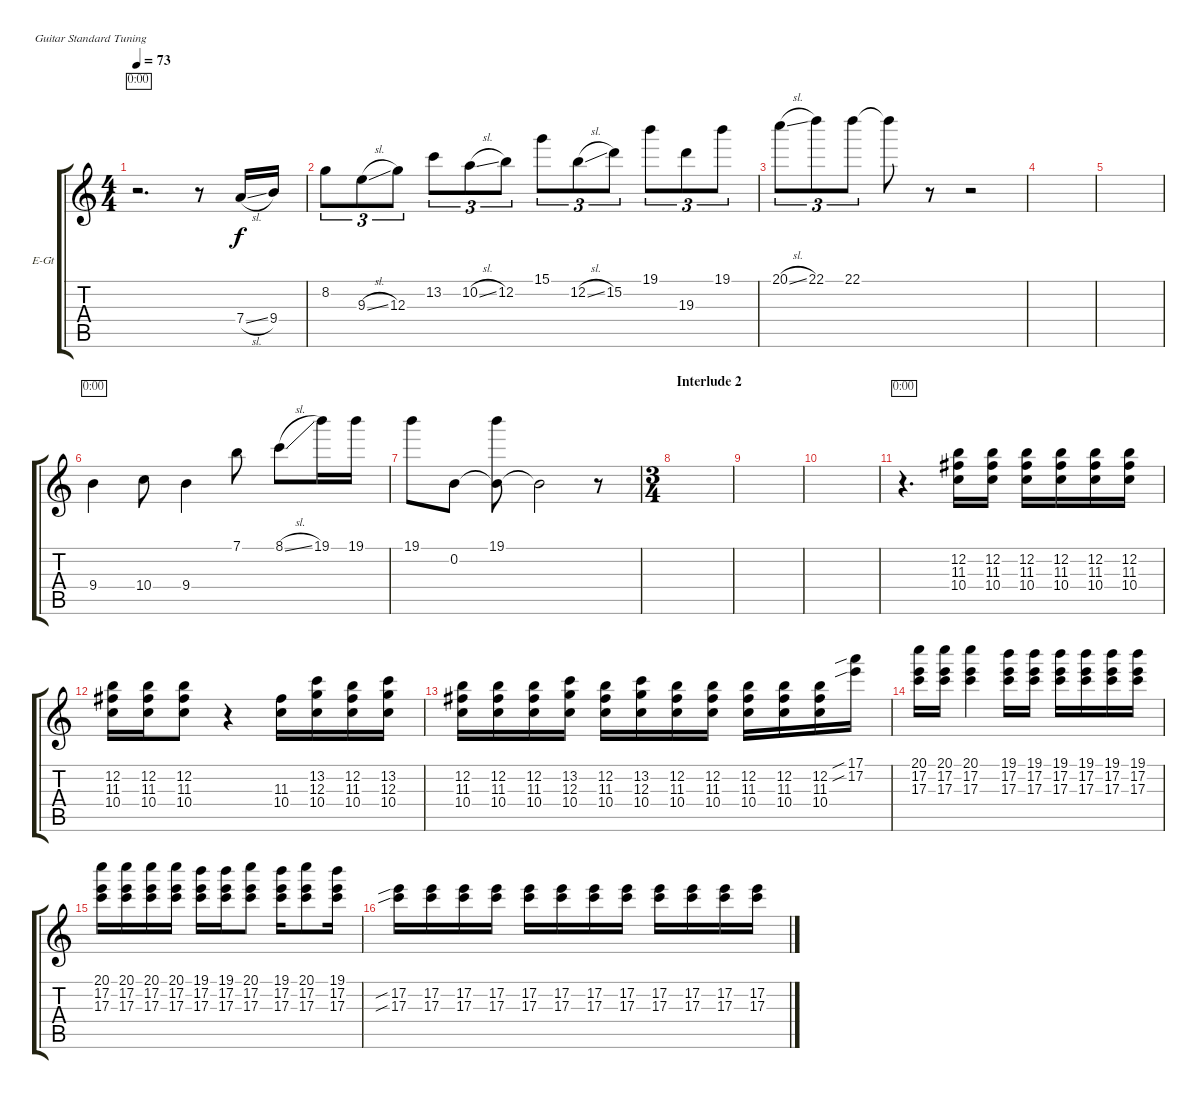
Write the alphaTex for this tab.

\defaultSystemsLayout 4
\bracketExtendMode groupsimilarinstruments
\firstSystemTrackNameOrientation horizontal
\otherSystemsTrackNameOrientation horizontal
\track ("Electric Guitar" "E-Gt") {instrument overdrivenguitar}
\staff {score tabs}
\tuning (E4 B3 G3 D3 A2 E2)
\ts (4 4)
\tempo 73
\clef g2
\ks c
r.2{d dy f timer} r.8 7.4{sl}.16 9.4.16 |
8.2.8{tu (3 2)} 9.3{sl}.8{tu (3 2)} 12.3.8{tu (3 2)} 13.2.8{tu (3 2)} 10.2{sl}.8{tu (3 2)} 12.2.8{tu (3 2)} 15.1.8{tu (3 2)} 12.2{sl}.8{tu (3 2)} 15.2.8{tu (3 2)} 19.1.8{tu (3 2)} 19.3.8{tu (3 2)} 19.1.8{tu (3 2)} |
20.1{sl}.8{tu (3 2)} 22.1.8{tu (3 2)} 22.1.8{tu (3 2)} 22.1{t}.8 r.8 r.2 |
|
|
9.4.4{timer} 10.4.8 9.4.4 7.1.8 8.1{sl}.8 19.1.16 19.1.16 |
19.1.8 0.2.8 (19.1 0.2{t}).8 0.2{t}.2 r.8 |
\ts (3 4)
\section ("" "Interlude 2")
|
|
|
r.4{d timer} (12.2 11.3 10.4).16 (12.2 11.3 10.4).16 (12.2 11.3 10.4).16 (12.2 11.3 10.4).16 (12.2 11.3 10.4).16 (12.2 11.3 10.4).16 |
(10.4 11.3 12.2).16 (10.4 11.3 12.2).16 (10.4 11.3 12.2).8 r.4 (11.3 10.4).16 (10.4 12.3 13.2).16 (12.2 11.3 10.4).16 (10.4 12.3 13.2).16 |
(12.2 11.3 10.4).16 (12.2 11.3 10.4).16 (12.2 11.3 10.4).16 (10.4 12.3 13.2).16 (12.2 11.3 10.4).16 (10.4 12.3 13.2).16 (12.2 11.3 10.4).16 (12.2 11.3 10.4).16 (12.2 11.3 10.4).16 (12.2 11.3 10.4).16 (12.2 11.3 10.4).16 (17.2{sib} 17.1{sib}).16 |
(20.1 17.2 17.3).16 (20.1 17.2 17.3).16 (20.1 17.2 17.3).4 (19.1 17.2 17.3).16 (19.1 17.2 17.3).16 (19.1 17.2 17.3).16 (19.1 17.2 17.3).16 (19.1 17.2 17.3).16 (19.1 17.2 17.3).16 |
(20.1 17.2 17.3).16 (20.1 17.2 17.3).16 (20.1 17.2 17.3).16 (20.1 17.2 17.3).16 (19.1 17.2 17.3).16 (19.1 17.2 17.3).16 (20.1 17.2 17.3).8 (19.1 17.2 17.3).16 (20.1 17.2 17.3).8 (19.1 17.2 17.3).16 |
(17.2{sib} 17.3{sib}).16 (17.3 17.2).16 (17.3 17.2).16 (17.3 17.2).16 (17.3 17.2).16 (17.3 17.2).16 (17.3 17.2).16 (17.3 17.2).16 (17.3 17.2).16 (17.3 17.2).16 (17.3 17.2).16 (17.3 17.2).16
